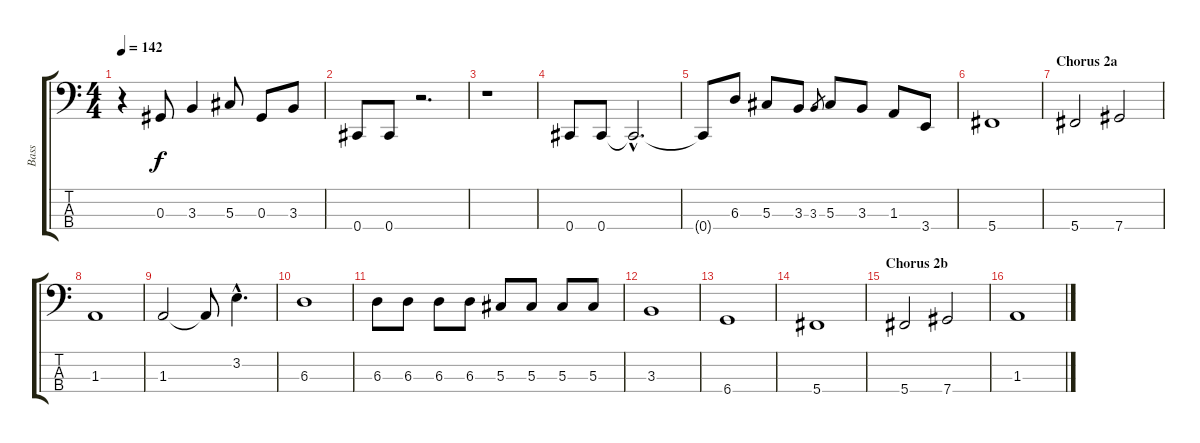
\track ("Bass" "Bass") {instrument electricbassfinger}
\staff {score tabs}
\tuning (Gb2 Db2 Ab1 Db1) {hide}
\ts (4 4)
\tempo 142
\clef f4
\ks c
r.4{dy f} 0.3.8 3.3.4 5.3.8 0.3.8 3.3.8 |
0.4.8 0.4.8 r.2{d} |
r.1 |
0.4.8 0.4.8 0.4{hac t}.2{d} |
0.4{t}.8 6.3.8 5.3.8 3.3.8 3.3.8{gr} 5.3.8 3.3.8 1.3.8 3.4.8 |
5.4.1 |
\section ("" "Chorus 2a")
5.4.2 7.4.2 |
1.3.1 |
1.3.2 1.3{t}.8 3.2{hac}.4{d} |
6.3.1 |
6.3.8 6.3.8 6.3.8 6.3.8 5.3.8 5.3.8 5.3.8 5.3.8 |
3.3.1 |
6.4.1 |
5.4.1 |
\section ("" "Chorus 2b")
5.4.2 7.4.2 |
1.3.1
